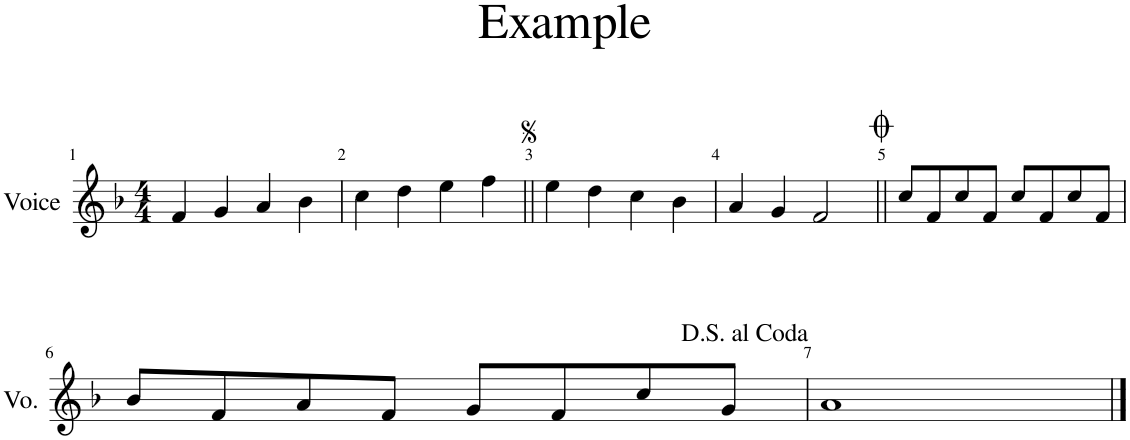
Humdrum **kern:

**kern
*part1
*staff1
*I"Voice
*I'Vo.
*clefG2
*k[b-]
*M4/4
=1
4f/
4g/
4a/
4b-\
=2
4cc\
4dd\
4ee\
4ff\
=3||
4ee\
4dd\
4cc\
4b-\
=4
4a/
4g/
2f/
=5||
8cc/L
8f/
8cc/
8f/J
8cc/L
8f/
8cc/
8f/J
!!LO:LB:g=z
=6
8b-/L
8f/
8a/
8f/J
8g/L
8f/
8cc/
8g/J
=7
1a
==
*-
